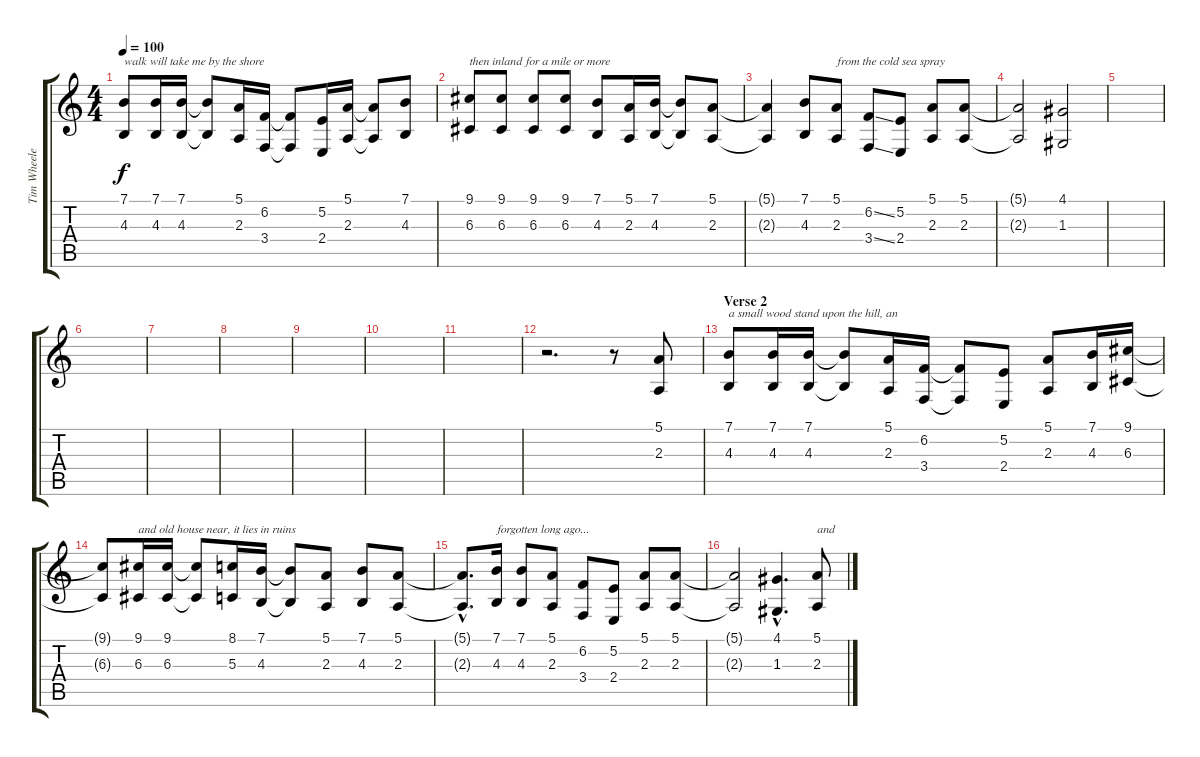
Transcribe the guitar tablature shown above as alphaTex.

\track ("Tim Wheeler (vox)" "Tim Wheele") {instrument lead6voice}
\staff {score tabs}
\tuning (E4 B3 G3 D3 A2 E2) {hide}
\ts (4 4)
\tempo 100
\clef g2
\ks c
(7.1 4.3).8{txt "walk will take me by the shore" dy f} (7.1 4.3).16 (7.1 4.3).16 (7.1{t} 4.3{t}).8 (5.1 2.3).16 (6.2 3.4).16 (6.2{t} 3.4{t}).8 (5.2 2.4).16 (5.1 2.3).16 (5.1{t} 2.3{t}).8 (7.1 4.3).8 |
(9.1 6.3).8{txt "then inland for a mile or more"} (9.1 6.3).8 (9.1 6.3).8 (9.1 6.3).8 (7.1 4.3).8 (5.1 2.3).16 (7.1 4.3).16 (7.1{t} 4.3{t}).8 (5.1 2.3).8 |
(5.1{t} 2.3{t}).4 (7.1 4.3).8 (5.1 2.3).8{txt "from the cold sea spray"} (6.2{ss} 3.4{ss}).8 (5.2 2.4).8 (5.1 2.3).8 (5.1 2.3).8 |
(5.1{t} 2.3{t}).2 (4.1 1.3).2 |
|
|
|
|
|
|
|
r.2{d} r.8 (5.1 2.3).8 |
\section ("" "Verse 2")
(7.1 4.3).8{txt "a small wood stand upon the hill, an"} (7.1 4.3).16 (7.1 4.3).16 (7.1{t} 4.3{t}).8 (5.1 2.3).16 (6.2 3.4).16 (6.2{t} 3.4{t}).8 (5.2 2.4).8 (5.1 2.3).8 (7.1 4.3).16 (9.1 6.3).16 |
(9.1{t} 6.3{t}).8 (9.1 6.3).16{txt "and old house near, it lies in ruins"} (9.1 6.3).16 (9.1{t} 6.3{t}).8 (8.1 5.3).16 (7.1 4.3).16 (7.1{t} 4.3{t}).8 (5.1 2.3).8 (7.1 4.3).8 (5.1 2.3).8 |
(5.1{hac t} 2.3{hac t}).8{d} (7.1 4.3).16{txt "forgotten long ago..."} (7.1 4.3).8 (5.1 2.3).8 (6.2 3.4).8 (5.2 2.4).8 (5.1 2.3).8 (5.1 2.3).8 |
(5.1{t} 2.3{t}).2 (4.1{hac} 1.3{hac}).4{d} (5.1 2.3).8{txt "and"}
